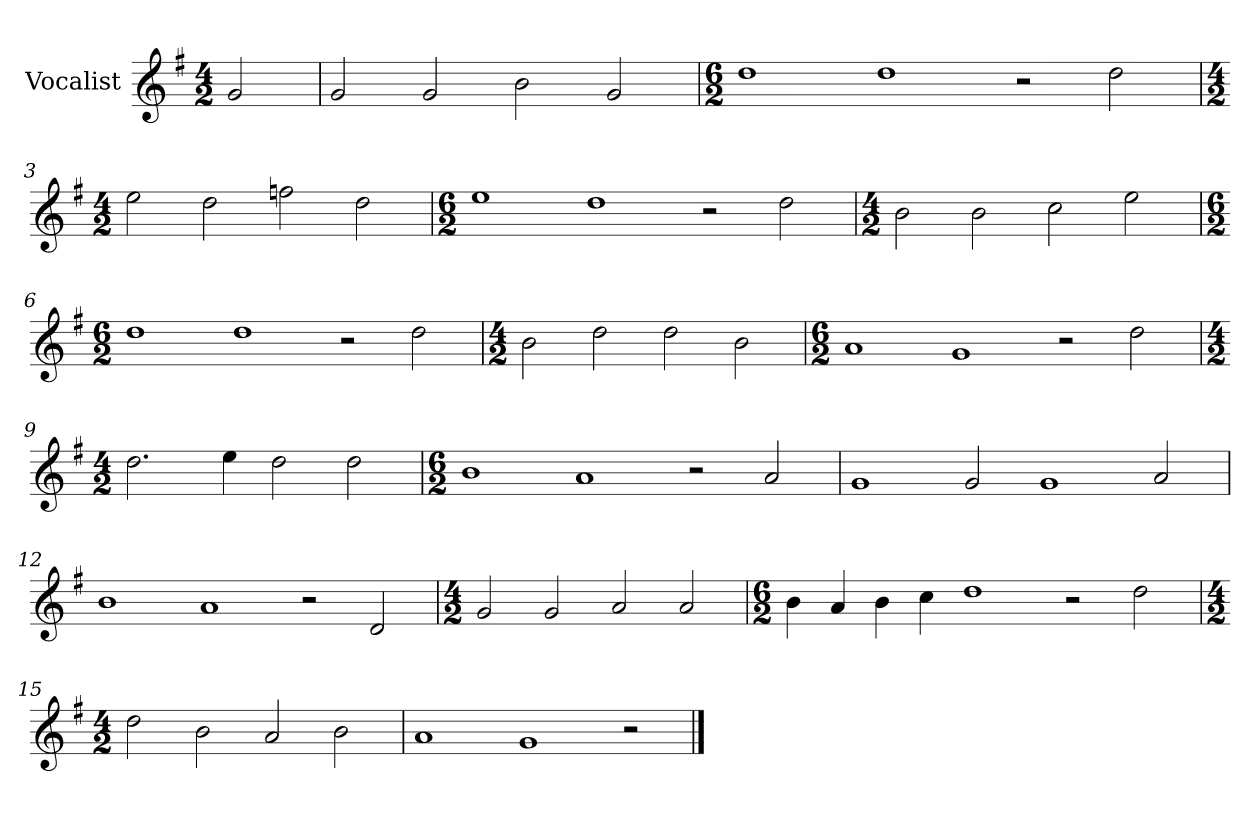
**kern
*part1
*staff1
*I"Vocalist
*k[f#]
*G:
*M4/2
=
2g
=1
2g
2g
2b
2g
=2
*M6/2
1dd
1dd
2r
2dd
=3
*M4/2
2ee
2dd
2ffn
2dd
=4
*M6/2
1ee
1dd
2r
2dd
=5
*M4/2
2b
2b
2cc
2ee
=6
*M6/2
1dd
1dd
2r
2dd
=7
*M4/2
2b
2dd
2dd
2b
=8
*M6/2
1a
1g
2r
2dd
=9
*M4/2
2.dd
4ee
2dd
2dd
=10
*M6/2
1b
1a
2r
2a
=11
1g
2g
1g
2a
=12
1b
1a
2r
2d
=13
*M4/2
2g
2g
2a
2a
=14
*M6/2
4b
4a
4b
4cc
1dd
2r
2dd
=15
*M4/2
2dd
2b
2a
2b
=16
1a
1g
2r
==
*-
